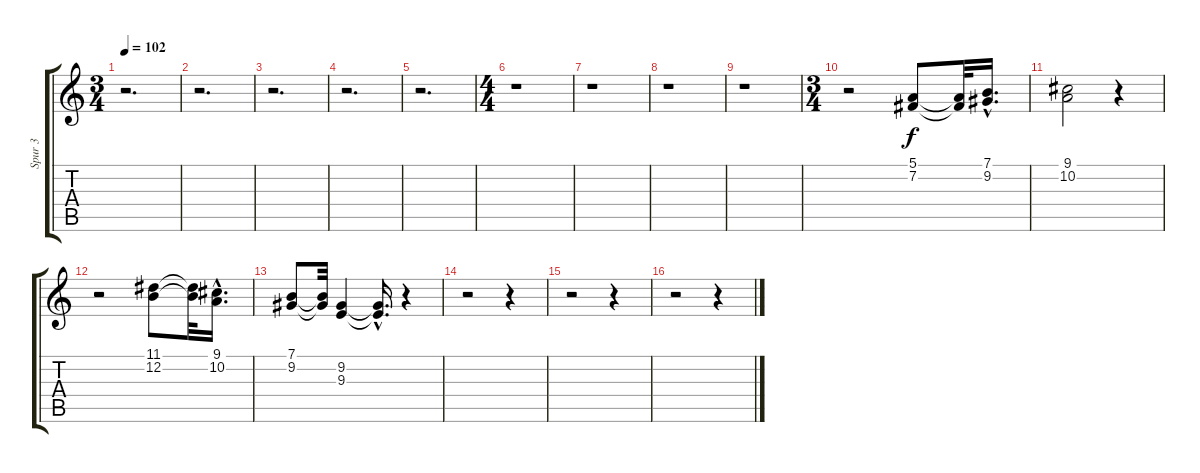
\track ("Spur 3" "Spur 3") {instrument lead6voice}
\staff {score tabs}
\tuning (E4 B3 G3 D3 A2 E2) {hide}
\ts (3 4)
\tempo 102
\clef g2
\ks c
r.2{d dy f} |
r.2{d} |
r.2{d} |
r.2{d} |
r.2{d} |
\ts (4 4)
r.1 |
r.1 |
r.1 |
r.1 |
\ts (3 4)
r.2 (5.1 7.2).8 (5.1{t} 7.2{t}).32 (7.1{hac} 9.2{hac}).16{d} |
(9.1 10.2).2 r.4 |
r.2 (11.1 12.2).8 (11.1{t} 12.2{t}).32 (9.1{hac} 10.2{hac}).16{d} |
(7.1 9.2).8 (7.1{t} 9.2{t}).32 (9.2 9.3).4 (9.2{hac t} 9.3{hac t}).16{d} r.4 |
r.2 r.4 |
r.2 r.4 |
r.2 r.4
